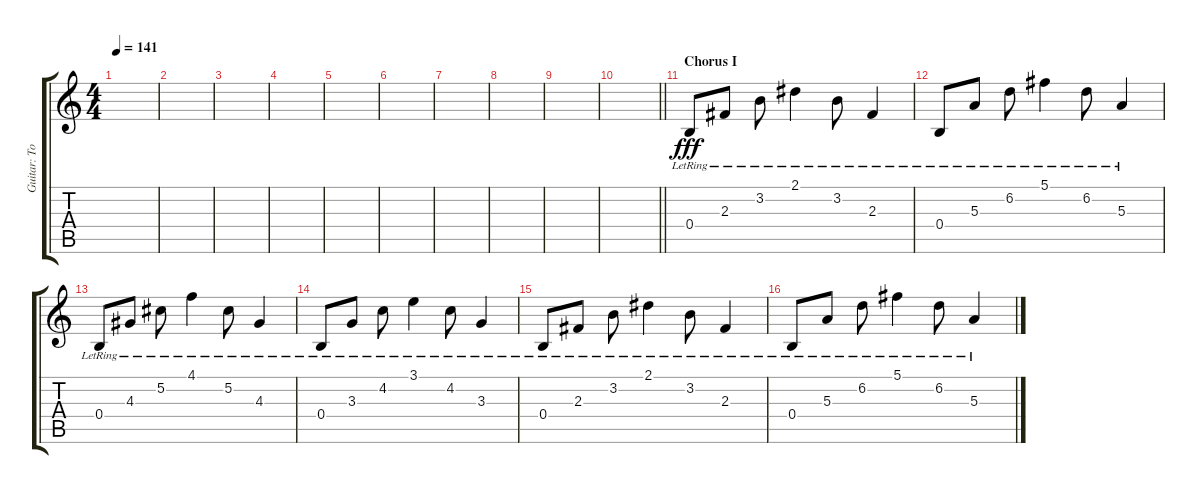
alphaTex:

\track ("Guitar: Tony" "Guitar: To") {instrument acousticguitarnylon}
\staff {score tabs}
\tuning (Db4 Ab3 E3 B2 Gb2 Db2) {hide}
\ts (4 4)
\tempo 141
\clef g2
\ks c
|
|
|
|
|
|
|
|
|
\barLineRight lightlight
|
\section ("" "Chorus I")
0.4{lr}.8{dy fff} 2.3{lr}.8 3.2{lr}.8 2.1{lr}.4 3.2{lr}.8 2.3{lr}.4 |
0.4{lr}.8 5.3{lr}.8 6.2{lr}.8 5.1{lr}.4 6.2{lr}.8 5.3{lr}.4 |
0.4{lr}.8 4.3{lr}.8 5.2{lr}.8 4.1{lr}.4 5.2{lr}.8 4.3{lr}.4 |
0.4{lr}.8 3.3{lr}.8 4.2{lr}.8 3.1{lr}.4 4.2{lr}.8 3.3{lr}.4 |
0.4{lr}.8 2.3{lr}.8 3.2{lr}.8 2.1{lr}.4 3.2{lr}.8 2.3{lr}.4 |
0.4{lr}.8 5.3{lr}.8 6.2{lr}.8 5.1{lr}.4 6.2{lr}.8 5.3{lr}.4
